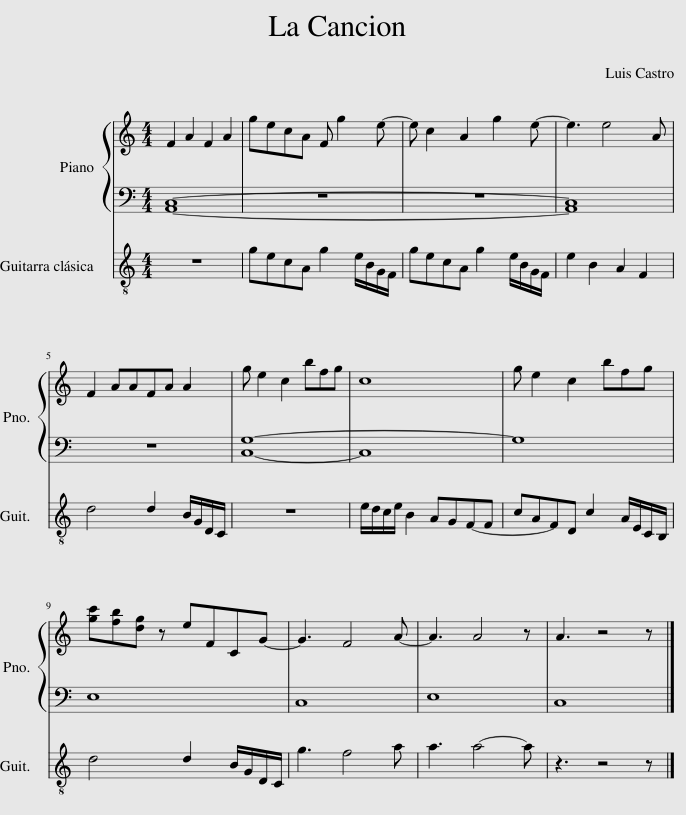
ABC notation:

X:1
%%score { 1 | ( 2 3 ) } 4
L:1/8
M:4/4
I:linebreak $
K:C
V:1 treble
V:2 bass
V:3 bass
V:4 treble-8
V:1
 F2 A2 F2 A2 | gecA F g2 e- | e c2 A2 g2 e- | e3 e4 A |$ F2 AAFA A2 | %5
 g e2 c2 bfg | c8 | g e2 c2 bfg |$ [gc'][fb][dg] z eFCG- | G3 F4 A- | %10
 A3 A4 z | A3 z4 z |] %12
V:2
 C,8- | z8 | z8 | C,8 |$ z8 | %5
 [C,G,]8- | C,8 | G,8 |$ E,8 | C,8 | %10
 E,8 | C,8 |] %12
V:3
 A,,8- | x8 | x8 | A,,8 |$ x8 | %5
 x8 | x8 | x8 |$ x8 | x8 | %10
 x8 | x8 |] %12
V:4
 z8 | gecA g2 e/B/G/F/ | gecA g2 e/B/G/F/ | e2 B2 A2 F2 |$ d4 d2 B/G/D/C/ | %5
 z8 | e/d/c/e/ B2 AGF-F | cAFD c2 A/E/C/B,/ |$ d4 d2 B/G/D/C/ | g3 f4 a | %10
 a3 a4- a | z3 z4 z |] %12
